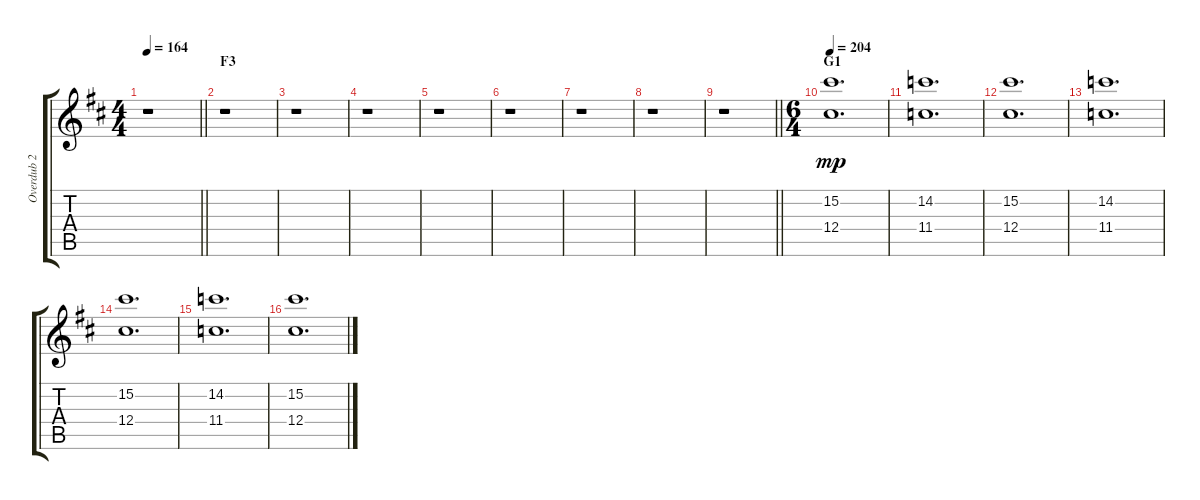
\track ("Overdub 2" "Overdub 2") {instrument distortionguitar}
\staff {score tabs}
\tuning (Eb4 Bb3 Gb3 Db3 Ab2 Db2) {hide}
\ts (4 4)
\tempo 164
\clef g2
\barLineRight lightlight
\ks d
r.1{dy mp} |
\section ("" "F3")
r.1 |
r.1 |
r.1 |
r.1 |
r.1 |
r.1 |
r.1 |
\barLineRight lightlight
r.1 |
\ts (6 4)
\section ("" "G1")
\tempo 204
(15.2 12.4).1{d balance 8 instrument synthstrings1} |
(14.2 11.4).1{d} |
(15.2 12.4).1{d} |
(14.2 11.4).1{d} |
(15.2 12.4).1{d} |
(14.2 11.4).1{d} |
(15.2 12.4).1{d}
